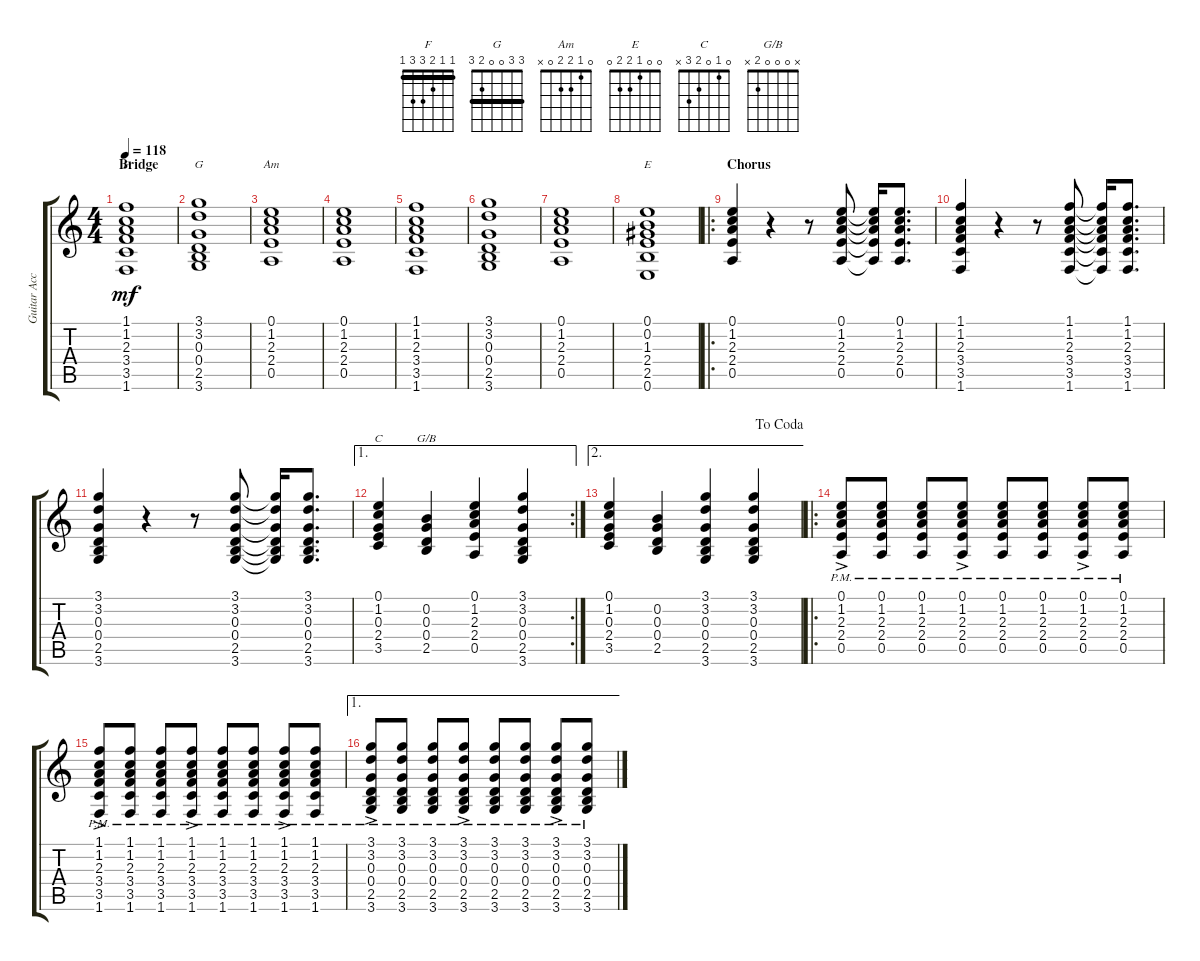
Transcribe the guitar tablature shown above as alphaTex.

\track ("Guitar Accompaniment" "Guitar Acc") {instrument acousticguitarsteel}
\staff {score tabs}
\tuning (E4 B3 G3 D3 A2 E2) {hide}
\chord ("F" 1 1 2 3 3 1) {barre 1}
\chord ("G" 3 3 0 0 2 3) {barre 3}
\chord ("Am" 0 1 2 2 0 x)
\chord ("E" 0 0 1 2 2 0)
\chord ("C" 0 1 0 2 3 x)
\chord ("G/B" x 0 0 0 2 x)
\ts (4 4)
\section ("" "Bridge")
\tempo 118
\clef g2
\ks c
(1.1 1.2 2.3 3.4 3.5 1.6).1{ch "F" dy mf} |
(3.1 3.2 0.3 0.4 2.5 3.6).1{ch "G"} |
(0.1 1.2 2.3 2.4 0.5).1{ch "Am"} |
(0.1 1.2 2.3 2.4 0.5).1 |
(1.1 1.2 2.3 3.4 3.5 1.6).1 |
(3.1 3.2 0.3 0.4 2.5 3.6).1 |
(0.1 1.2 2.3 2.4 0.5).1 |
(0.1 0.2 1.3 2.4 2.5 0.6).1{ch "E"} |
\ro
\section ("" "Chorus")
(0.1 1.2 2.3 2.4 0.5).4 r.4 r.8 (0.1 1.2 2.3 2.4 0.5).8 (0.1{t} 1.2{t} 2.3{t} 2.4{t} 0.5{t}).16 (0.1 1.2 2.3 2.4 0.5).8{d} |
(1.1 1.2 2.3 3.4 3.5 1.6).4 r.4 r.8 (1.1 1.2 2.3 3.4 3.5 1.6).8 (1.1{t} 1.2{t} 2.3{t} 3.4{t} 3.5{t} 1.6{t}).16 (1.1 1.2 2.3 3.4 3.5 1.6).8{d} |
(3.1 3.2 0.3 0.4 2.5 3.6).4 r.4 r.8 (3.1 3.2 0.3 0.4 2.5 3.6).8 (3.1{t} 3.2{t} 0.3{t} 0.4{t} 2.5{t} 3.6{t}).16 (3.1 3.2 0.3 0.4 2.5 3.6).8{d} |
\ae 1
\rc 2
(0.1 1.2 0.3 2.4 3.5).4{ch "C"} (0.2 0.3 0.4 2.5).4{ch "G/B"} (0.1 1.2 2.3 2.4 0.5).4 (3.1 3.2 0.3 0.4 2.5 3.6).4 |
\ae 2
\jump dacoda
(0.1 1.2 0.3 2.4 3.5).4 (0.2 0.3 0.4 2.5).4 (3.1 3.2 0.3 0.4 2.5 3.6).4 (3.1 3.2 0.3 0.4 2.5 3.6).4 |
\ro
(0.1{ac pm} 1.2{ac pm} 2.3{ac pm} 2.4{ac pm} 0.5{ac pm}).8 (0.1{pm} 1.2{pm} 2.3{pm} 2.4{pm} 0.5{pm}).8 (0.1{pm} 1.2{pm} 2.3{pm} 2.4{pm} 0.5{pm}).8 (0.1{ac pm} 1.2{ac pm} 2.3{ac pm} 2.4{ac pm} 0.5{ac pm}).8 (0.1{pm} 1.2{pm} 2.3{pm} 2.4{pm} 0.5{pm}).8 (0.1{pm} 1.2{pm} 2.3{pm} 2.4{pm} 0.5{pm}).8 (0.1{ac pm} 1.2{ac pm} 2.3{ac pm} 2.4{ac pm} 0.5{ac pm}).8 (0.1{pm} 1.2{pm} 2.3{pm} 2.4{pm} 0.5{pm}).8 |
(1.1{ac pm} 1.2{ac pm} 2.3{ac pm} 3.4{ac pm} 3.5{ac pm} 1.6{ac pm}).8 (1.1{pm} 1.2{pm} 2.3{pm} 3.4{pm} 3.5{pm} 1.6{pm}).8 (1.1{pm} 1.2{pm} 2.3{pm} 3.4{pm} 3.5{pm} 1.6{pm}).8 (1.1{ac pm} 1.2{ac pm} 2.3{ac pm} 3.4{ac pm} 3.5{ac pm} 1.6{ac pm}).8 (1.1{pm} 1.2{pm} 2.3{pm} 3.4{pm} 3.5{pm} 1.6{pm}).8 (1.1{pm} 1.2{pm} 2.3{pm} 3.4{pm} 3.5{pm} 1.6{pm}).8 (1.1{ac pm} 1.2{ac pm} 2.3{ac pm} 3.4{ac pm} 3.5{ac pm} 1.6{ac pm}).8 (1.1{pm} 1.2{pm} 2.3{pm} 3.4{pm} 3.5{pm} 1.6{pm}).8 |
\ae 1
(3.1{ac pm} 3.2{ac pm} 0.3{ac pm} 0.4{ac pm} 2.5{ac pm} 3.6{ac pm}).8 (3.1{pm} 3.2{pm} 0.3{pm} 0.4{pm} 2.5{pm} 3.6{pm}).8 (3.1{pm} 3.2{pm} 0.3{pm} 0.4{pm} 2.5{pm} 3.6{pm}).8 (3.1{ac pm} 3.2{ac pm} 0.3{ac pm} 0.4{ac pm} 2.5{ac pm} 3.6{ac pm}).8 (3.1{pm} 3.2{pm} 0.3{pm} 0.4{pm} 2.5{pm} 3.6{pm}).8 (3.1{pm} 3.2{pm} 0.3{pm} 0.4{pm} 2.5{pm} 3.6{pm}).8 (3.1{ac pm} 3.2{ac pm} 0.3{ac pm} 0.4{ac pm} 2.5{ac pm} 3.6{ac pm}).8 (3.1{pm} 3.2{pm} 0.3{pm} 0.4{pm} 2.5{pm} 3.6{pm}).8
